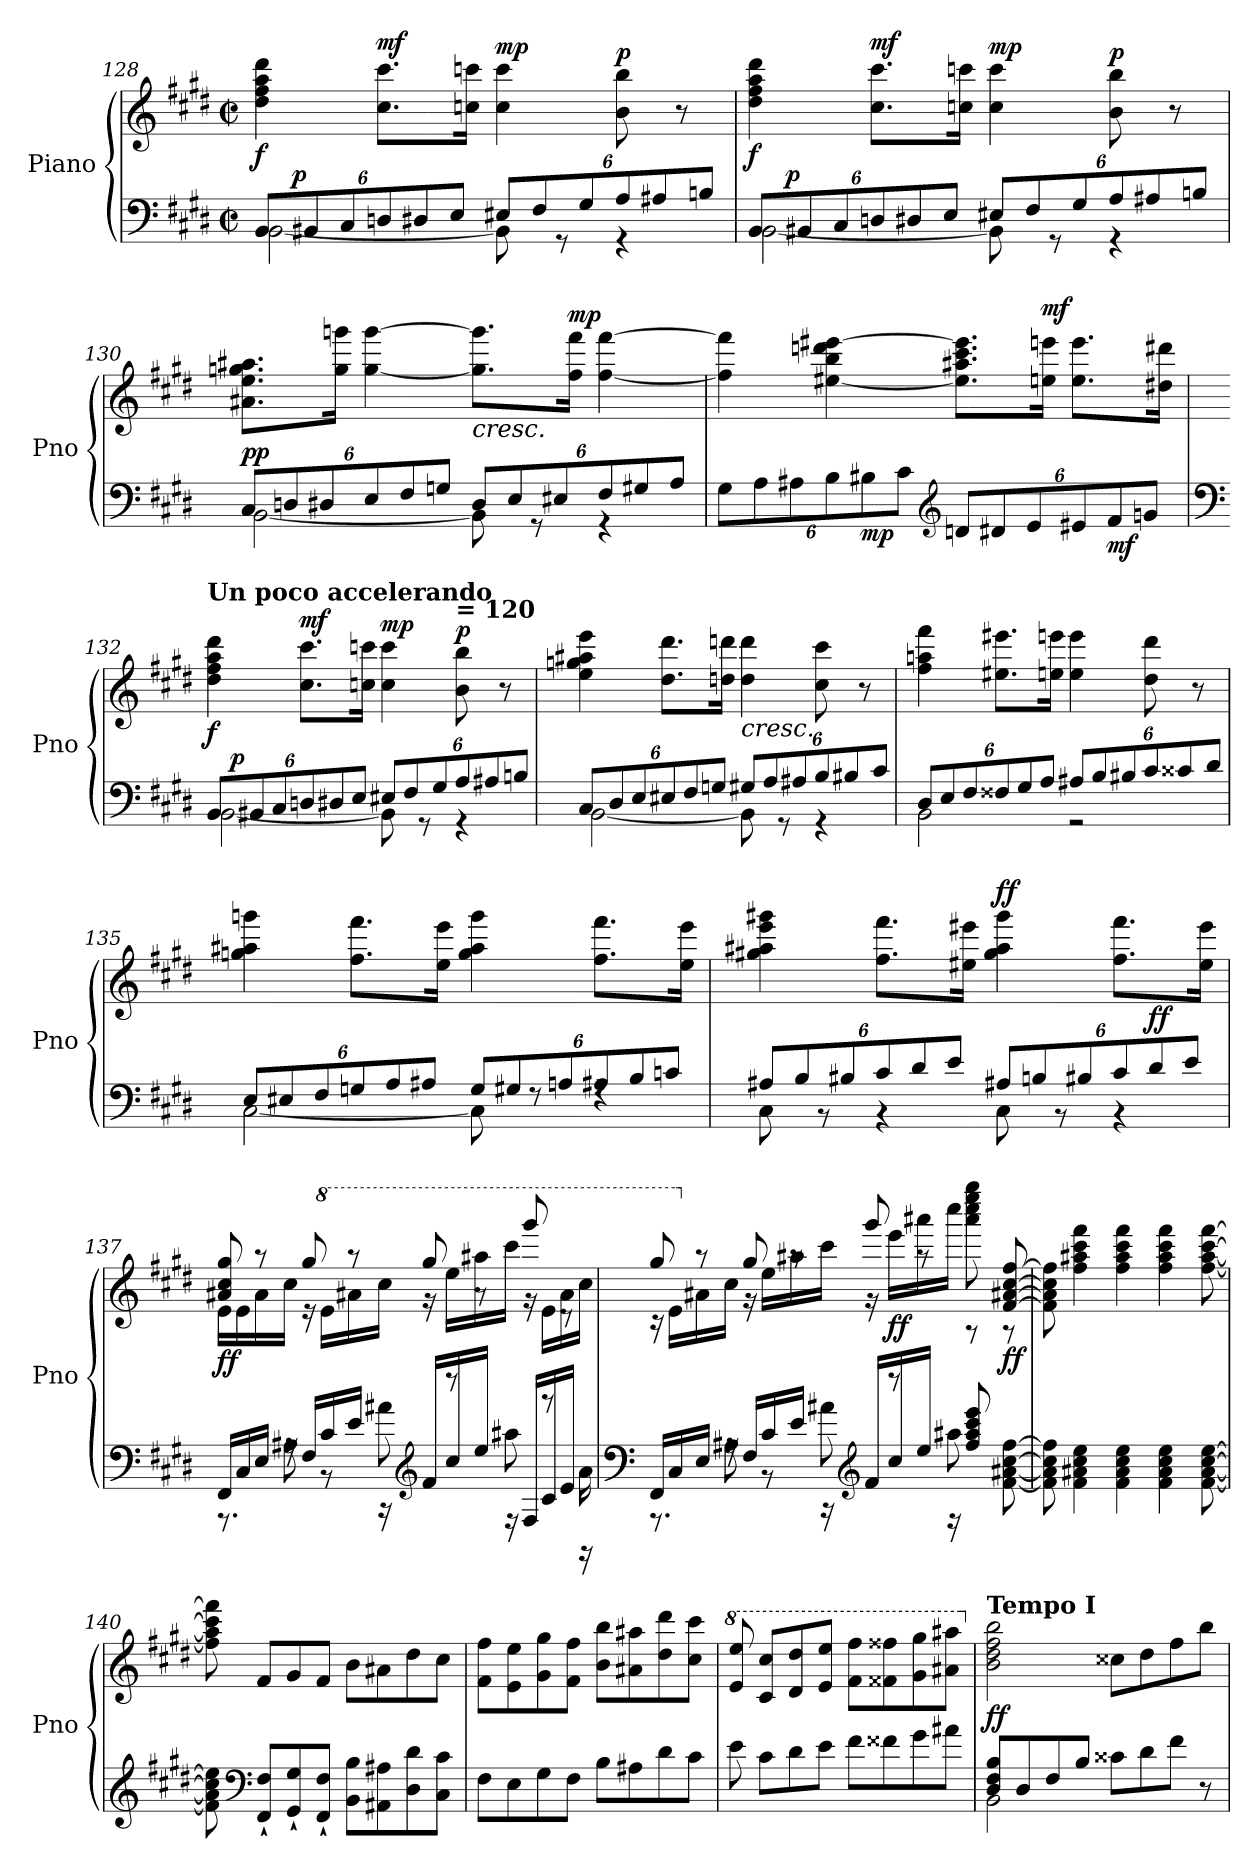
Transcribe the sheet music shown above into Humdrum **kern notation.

**kern	**kern	**dynam
*part1	*part1	*part1
*staff2	*staff1	*staff1/2
*I"Piano	*	*
*I'Pno	*	*
*clefF4	*clefG2	*
*k[f#c#g#d#]	*k[f#c#g#d#]	*
*M4/4	*M4/4	*
*met(c|)	*met(c|)	*
*Xbrackettup	*	*
=128	=128	=128
*^	*	*
!	!	!	!LO:DY:b
12BB/L	[2BB\	4dd#\ 4ff#\ 4aa\ 4ddd#\	f
!	!	!	!LO:DY:a=2
12BB#X/	.	.	p
12C#/	.	.	.
!	!	!	!LO:DY:a
12Dn/	.	8.cc#\ 8.ccc#\L	mf
12D#X/	.	.	.
12E/J	.	.	.
.	.	16ccn\ 16cccn\Jk	.
!	!	!	!LO:DY:a
12E#X/L	8BB\]	4cc\ 4ccc\	mp
12F#/	.	.	.
.	8r	.	.
12G#/	.	.	.
!	!	!	!LO:DY:a
12A/	4r	8b\ 8bb\	p
12A#X/	.	.	.
.	.	8r	.
12Bn/J	.	.	.
=129	=129	=129	=129
!	!	!	!LO:DY:b
12BB/L	[2BB\	4dd#\ 4ff#\ 4aa\ 4ddd#\	f
!	!	!	!LO:DY:a=2
12BB#X/	.	.	p
12C#/	.	.	.
!	!	!	!LO:DY:a
12Dn/	.	8.cc#\ 8.ccc#\L	mf
12D#X/	.	.	.
12E/J	.	.	.
.	.	16ccn\ 16cccn\Jk	.
!	!	!	!LO:DY:a
12E#X/L	8BB\]	4cc\ 4ccc\	mp
12F#/	.	.	.
.	8r	.	.
12G#/	.	.	.
!	!	!	!LO:DY:a
12A/	4r	8b\ 8bb\	p
12A#X/	.	.	.
.	.	8r	.
12Bn/J	.	.	.
!!LO:LB:g=z
=130	=130	=130	=130
!	!	!	!LO:DY:a=2
!	!	!	!LO:DY:n=1:a
12C#/L	[2BB\	8.a#X\ 8.ee\ 8.ggn\ 8.aa#X\L	p p
12Dn/	.	.	.
12D#X/	.	.	.
.	.	16gg\ 16gggn\Jk	.
12E/	.	[4gg\ [4ggg\	.
12F#/	.	.	.
12Gn/J	.	.	.
!	!	!	!LO:HP:b
12D#/L	8BB\]	8.gg\] 8.ggg\]L	<
12E/	.	.	.
.	8r	.	.
12E#X/	.	.	.
!	!	!	!LO:DY:n=2:a
.	.	16ff#\ 16fff#\Jk	mp
12F#/	4r	[4ff#\ [4fff#\	.
12G#X/	.	.	.
12A/J	.	.	.
*v	*v	*	*
=131	=131	=131
12G#\L	4ff#\] 4fff#\]	.
12A\	.	.
12A#X\	.	.
12B\	[4ee#X\ 4bb\ 4dddn\ [4eee#X\	.
!	!	!LO:DY:b=2
12B#X\	.	mp
12c#\J	.	.
*clefG2	*	*
12dn/L	8.ee#\] 8.aa#X\ 8.ccc#\ 8.eee#\]L	.
12d#X/	.	.
12e/	.	.
!	!	!LO:DY:a
.	16een\ 16eeen\Jk	mf
12e#X/	8.ee\ 8.eee\L	.
!	!	!LO:DY:b=2
12f#/	.	mf
12gn/J	.	.
.	16dd#X\ 16ddd#X\Jk	[
!!LO:LB:g=z
=132	=132	=132
*clefF4	*	*
*^	*	*
!	!	!LO:TX:a:B:t=Un poco accelerando	!
!	!	!	!LO:DY:b
12BB/L	[2BB\	4dd#\ 4ff#\ 4aa\ 4ddd#\	f
!	!	!	!LO:DY:a=2
12BB#X/	.	.	p
12C#/	.	.	.
!	!	!	!LO:DY:a
12Dn/	.	8.cc#\ 8.ccc#\L	mf
12D#X/	.	.	.
12E/J	.	.	.
.	.	16ccn\ 16cccn\Jk	.
!	!	!	!LO:DY:a
12E#X/L	8BB\]	4cc\ 4ccc\	mp
12F#/	.	.	.
.	8r	.	.
12G#/	.	.	.
!	!	!LO:TX:a:B:t== 120	!
!	!	!	!LO:DY:a
12A/	4r	8b\ 8bb\	p
12A#X/	.	.	.
.	.	8r	.
12Bn/J	.	.	.
=133	=133	=133	=133
!	!	!	!LO:DY:a=2
!	!	!	!LO:DY:n=1:a
12C#/L	[2BB\	4ee\ 4ggn\ 4aa#X\ 4eee\	p mp
12D#/	.	.	.
12E/	.	.	.
12E#X/	.	8.dd#\ 8.ddd#\L	.
12F#/	.	.	.
12Gn/J	.	.	.
.	.	16ddn\ 16dddn\Jk	.
!	!	!	!LO:HP:b
12G#X/L	8BB\]	4dd\ 4ddd\	<
12A/	.	.	.
.	8r	.	.
12A#X/	.	.	.
12B/	4r	8cc#\ 8ccc#\	.
12B#X/	.	.	.
.	.	8r	.
12c#/J	.	.	.
!!LO:LB:g=z
=134	=134	=134	=134
12D#/L	2BB\	4ff#\ 4aan\ 4fff#\	.
12E/	.	.	.
12F#/	.	.	.
12F##X/	.	8.ee#X\ 8.eee#X\L	.
12G#/	.	.	.
12A/J	.	.	.
.	.	16een\ 16eeen\Jk	.
12A#X/L	2r	4ee\ 4eee\	.
12B/	.	.	.
12B#X/	.	.	.
12c#/	.	8dd#\ 8ddd#\	.
12c##X/	.	.	.
.	.	8r	.
12d#/J	.	.	.
=135	=135	=135	=135
12E/L	[2C#\	4ggn\ 4aa#X\ 4gggn\	.
12E#X/	.	.	.
12F#/	.	.	.
*	*	*MM132	*
12Gn/	.	8.ff#\ 8.fff#\L	.
12A/	.	.	.
12A#X/J	.	.	.
.	.	16ee\ 16eee\Jk	.
12G/L	8C#\]	4gg\ 4aa#\ 4ggg\	.
12G#X/	.	.	.
.	8rF	.	.
12An/	.	.	.
12A#X/	4rF	8.ff#\ 8.fff#\L	.
12B/	.	.	.
12cn/J	.	.	.
.	.	16ee\ 16eee\Jk	.
!!LO:LB:g=z
=136	=136	=136	=136
12A#X/L	8C#\	4gg#X\ 4aa#X\ 4eee\ 4ggg#X\	.
12B/	.	.	.
.	8r	.	.
12B#X/	.	.	.
12c#/	4r	8.ff#\ 8.fff#\L	.
12d#/	.	.	.
12e/J	.	.	.
.	.	16ee#X\ 16eee#X\Jk	.
!	!	!	!LO:DY:a
12A#X/L	8C#\	4gg#\ 4aa#\ 4ggg#\	ff
12Bn/	.	.	.
.	8r	.	.
12B#X/	.	.	.
12c#/	4r	8.ff#\ 8.fff#\L	.
!	!	!	!LO:DY:a=2
12d#/	.	.	ff
12e/J	.	.	.
.	.	16ee#\ 16eee#\Jk	[
=137	=137	=137	=137
*	*	*^	*
!	!	!	!	!LO:DY:b
16FF#/LL	8.r	8a#X/ 8cc#/ 8gg#/	16e\LL	ff
16C#/	.	.	16e\	.
16E/JJ	.	8r	16a#\	.
16rA	8A#X\	.	16cc#\JJ	.
16F#/LL	.	8gg#/	16r	.
*	*	*8va	*	*
16c#/	8r	.	16ee\LL	.
16e/JJ	.	8r	16aa#X\	.
16rCC	8a#X\	.	16ccc#\JJ	.
*clefG2	*	*	*	*
16f#/LL	.	8ggg#/	16r	.
16cc#/	8rdddd	.	16eee\LL	.
16ee/JJ	.	8raa	16aaa#X\	.
16rF	8aa#X\	.	16cccc#\JJ	.
16F#/LL	.	8gggg#/	16r	.
16c#/	8rggg	.	16ee\LL	.
16e/JJ	.	8rdd	16aa#\	.
16rGG	16a#\	.	16ccc#\JJ	.
!!LO:PB:g=z	!!
=138	=138	=138	=138	=138
*clefF4	*	*	*	*
16FF#/LL	8.r	8ggg#/	16r	.
*	*	*X8va	*	*
16C#/	.	.	16e\LL	.
16E/JJ	.	8raa	16a#X\	.
16rA	8A#X\	.	16cc#\JJ	.
16F#/LL	.	8gg#/	16r	.
16c#/	8r	.	16ee\LL	.
16e/JJ	.	8raa	16aa#X\	.
16rCC	8a#X\	.	16ccc#\JJ	.
*clefG2	*	*	*	*
16f#/LL	.	8ggg#/	16r	.
!	!	!	!	!LO:DY:b
16cc#/	8rdddd	.	16eee\LL	ff
16ee/JJ	.	8raa	16aaa#X\	.
16rF	8aa#X\	.	16cccc#\JJ	.
8ff#/ 8aa#/ 8ccc#/ 8eee/	.	8rA	8aaa#\ 8cccc#\ 8eeee\ 8gggg#\	.
.	8.ryy	.	.	.
!	!	!	!	!LO:DY:b
[8f#\ [8a#X\ [8cc#\ [8ff#\	.	[8f#/ [8a#X/ [8cc#/ [8ff#/	8r	ff
*v	*v	*	*	*
*	*v	*v	*
=139	=139	=139
8f#\] 8a#\] 8cc#\] 8ff#\]	8f#\] 8a#\] 8cc#\] 8ff#\]	.
4f#\ 4a#X\ 4cc#\ 4ee\	4ff#\ 4aa#X\ 4ccc#\ 4fff#\	.
4f#\ 4a#\ 4cc#\ 4ee\	4ff#\ 4aa#\ 4ccc#\ 4fff#\	.
4f#\ 4a#\ 4cc#\ 4ee\	4ff#\ 4aa#\ 4ccc#\ 4fff#\	.
[8f#\ [8a#\ [8cc#\ [8ee\	[8ff#\ [8aa#\ [8ccc#\ [8fff#\	.
=140	=140	=140
8f#\] 8a#\] 8cc#\] 8ee\]	8ff#\] 8aa#\] 8ccc#\] 8fff#\]	.
*clefF4	*	*
*	*MM144	*
8FF#/` 8F#/`L	8f#/L	.
8GG#/` 8G#/`	8g#/	.
8FF#/` 8F#/`J	8f#/J	.
8BB\ 8B\L	8b\L	.
8AA#X\ 8A#X\	8a#X\	.
8D#\ 8d#\	8dd#\	.
8C#\ 8c#\J	8cc#\J	.
!!LO:LB:g=z
=141	=141	=141
8F#\L	8f#\ 8ff#\L	.
8E\	8e\ 8ee\	.
8G#\	8g#\ 8gg#\	.
8F#\J	8f#\ 8ff#\J	.
8B\L	8b\ 8bb\L	.
8A#X\	8a#X\ 8aa#X\	.
8d#\	8dd#\ 8ddd#\	.
8c#\J	8cc#\ 8ccc#\J	.
=142	=142	=142
*	*8va	*
8e\	8ee/ 8eee/	.
8c#\L	8cc#/ 8ccc#/L	.
8d#\	8dd#/ 8ddd#/	.
8e\J	8ee/ 8eee/J	.
8f#\L	8ff#\ 8fff#\L	.
8f##X\	8ff##X\ 8fff##X\	.
8g#\	8gg#\ 8ggg#\	.
8a#X\J	8aa#X\ 8aaa#X\J	.
=143	=143	=143
*^	*	*
*	*	*X8va	*
!	!	!LO:TX:a:B:t=Tempo I	!
!	!	!	!LO:DY:b
8D#/ 8F#/ 8B/L	2BB\	2b\ 2dd#\ 2ff#\ 2bb\	ff
8D#/	.	.	.
8F#/	.	.	.
8B/J	.	.	.
8c##X\L	2ryy	8cc##X\L	.
8d#\	.	8dd#\	.
8f#\J	.	8ff#\	.
8r	.	8bb\J	.
*v	*v	*	*
=	=	=
*-	*-	*-
